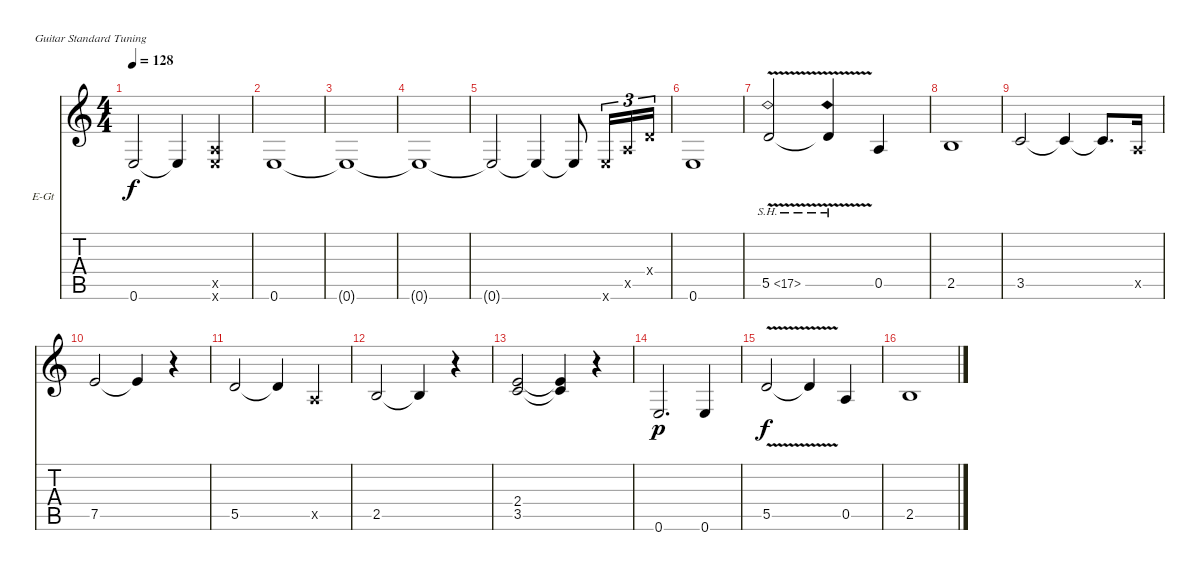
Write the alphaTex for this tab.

\defaultSystemsLayout 4
\bracketExtendMode nobrackets
\firstSystemTrackNameOrientation horizontal
\otherSystemsTrackNameOrientation horizontal
\track ("Stone Gossard (Drive)" "E-Gt") {instrument overdrivenguitar}
\staff {score tabs}
\tuning (E4 B3 G3 D3 A2 E2)
\ts (4 4)
\tempo 128
\clef g2
\ks c
0.6{t}.2{dy f} 0.6{t}.4 (0.5{x} 0.6{x}).4 |
0.6.1 |
0.6{t}.1 |
0.6{t}.1 |
0.6{t}.2 0.6{t}.4 0.6{t}.8 0.6{x}.16{tu (3 2)} 0.5{x}.16{tu (3 2)} 0.4{x}.16{tu (3 2)} |
0.6.1 |
5.5{sh 12 v}.2 5.5{sh 12 v t}.4 0.5.4 |
2.5.1 |
3.5.2 3.5{t}.4 3.5{t}.8{d} 0.5{x}.16 |
7.5.2 7.5{t}.4 r.4 |
5.5.2 5.5{t}.4 0.5{x}.4 |
2.5.2 2.5{t}.4 r.4 |
(2.4 3.5).2 (2.4{t} 3.5{t}).4 r.4 |
0.6.2{d dy p} 0.6.4 |
5.5{v}.2{dy f} 5.5{v t}.4 0.5.4 |
2.5.1
